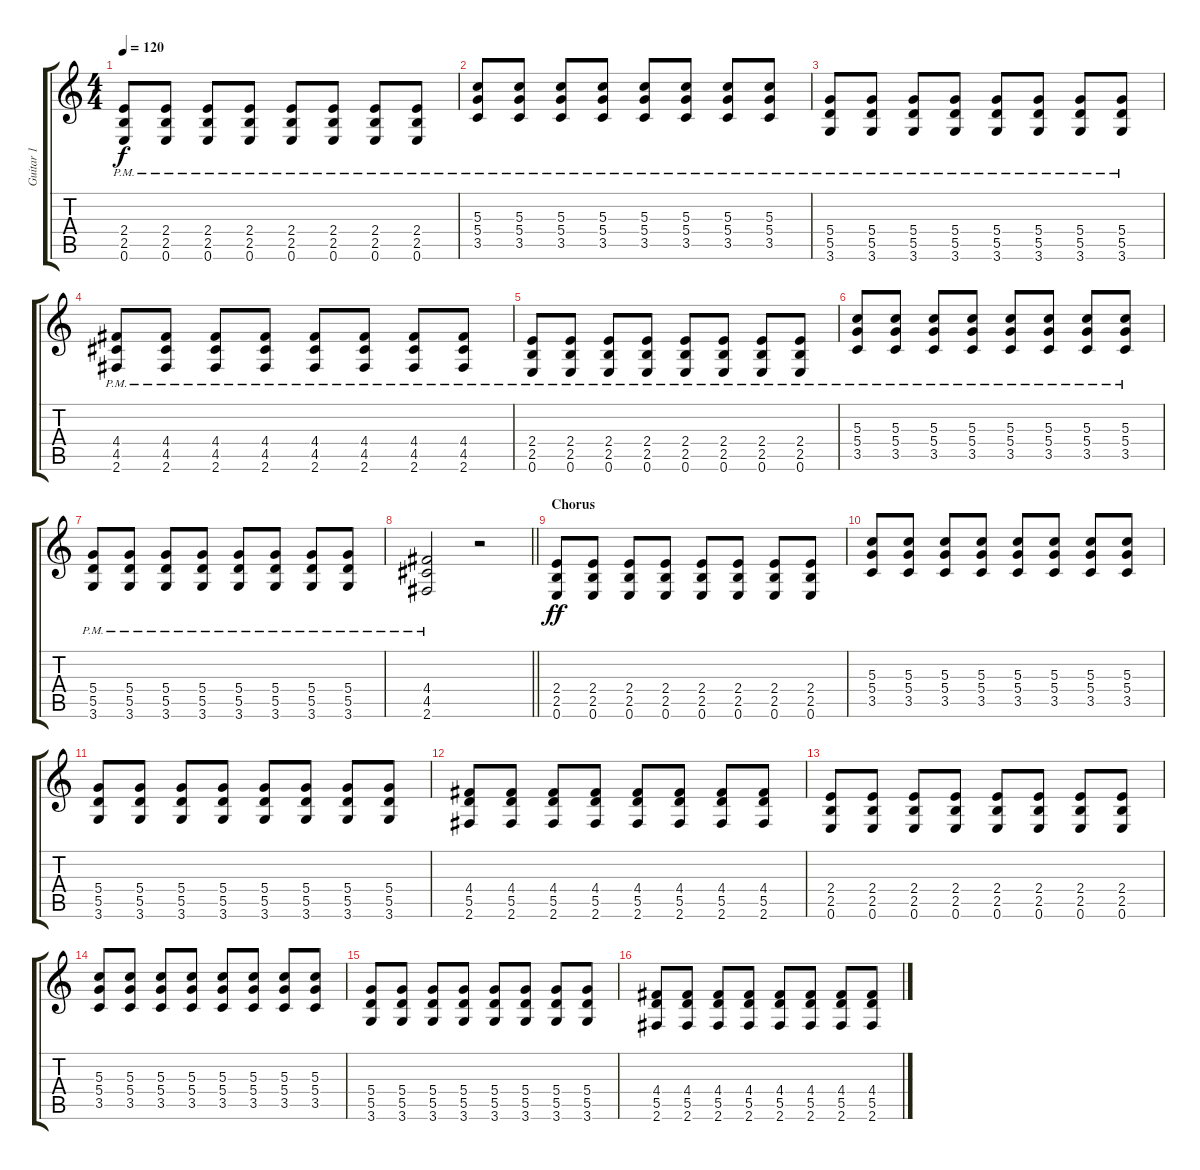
\track ("Guitar 1" "Guitar 1") {instrument distortionguitar}
\staff {score tabs}
\tuning (E4 B3 G3 D3 A2 E2) {hide}
\ts (4 4)
\tempo 120
\clef g2
\ks c
(2.4{pm} 2.5{pm} 0.6{pm}).8{dy f} (2.4{pm} 2.5{pm} 0.6{pm}).8 (2.4{pm} 2.5{pm} 0.6{pm}).8 (2.4{pm} 2.5{pm} 0.6{pm}).8 (2.4{pm} 2.5{pm} 0.6{pm}).8 (2.4{pm} 2.5{pm} 0.6{pm}).8 (2.4{pm} 2.5{pm} 0.6{pm}).8 (2.4{pm} 2.5{pm} 0.6{pm}).8 |
(5.3{pm} 5.4{pm} 3.5{pm}).8 (5.3{pm} 5.4{pm} 3.5{pm}).8 (5.3{pm} 5.4{pm} 3.5{pm}).8 (5.3{pm} 5.4{pm} 3.5{pm}).8 (5.3{pm} 5.4{pm} 3.5{pm}).8 (5.3{pm} 5.4{pm} 3.5{pm}).8 (5.3{pm} 5.4{pm} 3.5{pm}).8 (5.3{pm} 5.4{pm} 3.5{pm}).8 |
(5.4{pm} 5.5{pm} 3.6{pm}).8 (5.4{pm} 5.5{pm} 3.6{pm}).8 (5.4{pm} 5.5{pm} 3.6{pm}).8 (5.4{pm} 5.5{pm} 3.6{pm}).8 (5.4{pm} 5.5{pm} 3.6{pm}).8 (5.4{pm} 5.5{pm} 3.6{pm}).8 (5.4{pm} 5.5{pm} 3.6{pm}).8 (5.4{pm} 5.5{pm} 3.6{pm}).8 |
(4.4{pm} 4.5{pm} 2.6{pm}).8 (4.4{pm} 4.5{pm} 2.6{pm}).8 (4.4{pm} 4.5{pm} 2.6{pm}).8 (4.4{pm} 4.5{pm} 2.6{pm}).8 (4.4{pm} 4.5{pm} 2.6{pm}).8 (4.4{pm} 4.5{pm} 2.6{pm}).8 (4.4{pm} 4.5{pm} 2.6{pm}).8 (4.4{pm} 4.5{pm} 2.6{pm}).8 |
(2.4{pm} 2.5{pm} 0.6{pm}).8 (2.4{pm} 2.5{pm} 0.6{pm}).8 (2.4{pm} 2.5{pm} 0.6{pm}).8 (2.4{pm} 2.5{pm} 0.6{pm}).8 (2.4{pm} 2.5{pm} 0.6{pm}).8 (2.4{pm} 2.5{pm} 0.6{pm}).8 (2.4{pm} 2.5{pm} 0.6{pm}).8 (2.4{pm} 2.5{pm} 0.6{pm}).8 |
(5.3{pm} 5.4{pm} 3.5{pm}).8 (5.3{pm} 5.4{pm} 3.5{pm}).8 (5.3{pm} 5.4{pm} 3.5{pm}).8 (5.3{pm} 5.4{pm} 3.5{pm}).8 (5.3{pm} 5.4{pm} 3.5{pm}).8 (5.3{pm} 5.4{pm} 3.5{pm}).8 (5.3{pm} 5.4{pm} 3.5{pm}).8 (5.3{pm} 5.4{pm} 3.5{pm}).8 |
(5.4{pm} 5.5{pm} 3.6{pm}).8 (5.4{pm} 5.5{pm} 3.6{pm}).8 (5.4{pm} 5.5{pm} 3.6{pm}).8 (5.4{pm} 5.5{pm} 3.6{pm}).8 (5.4{pm} 5.5{pm} 3.6{pm}).8 (5.4{pm} 5.5{pm} 3.6{pm}).8 (5.4{pm} 5.5{pm} 3.6{pm}).8 (5.4{pm} 5.5{pm} 3.6{pm}).8 |
\barLineRight lightlight
(4.4{pm} 4.5{pm} 2.6{pm}).2 r.2 |
\section ("" "Chorus")
(2.4 2.5 0.6).8{dy ff} (2.4 2.5 0.6).8 (2.4 2.5 0.6).8 (2.4 2.5 0.6).8 (2.4 2.5 0.6).8 (2.4 2.5 0.6).8 (2.4 2.5 0.6).8 (2.4 2.5 0.6).8 |
(5.3 5.4 3.5).8 (5.3 5.4 3.5).8 (5.3 5.4 3.5).8 (5.3 5.4 3.5).8 (5.3 5.4 3.5).8 (5.3 5.4 3.5).8 (5.3 5.4 3.5).8 (5.3 5.4 3.5).8 |
(5.4 5.5 3.6).8 (5.4 5.5 3.6).8 (5.4 5.5 3.6).8 (5.4 5.5 3.6).8 (5.4 5.5 3.6).8 (5.4 5.5 3.6).8 (5.4 5.5 3.6).8 (5.4 5.5 3.6).8 |
(4.4 5.5 2.6).8 (4.4 5.5 2.6).8 (4.4 5.5 2.6).8 (4.4 5.5 2.6).8 (4.4 5.5 2.6).8 (4.4 5.5 2.6).8 (4.4 5.5 2.6).8 (4.4 5.5 2.6).8 |
(2.4 2.5 0.6).8 (2.4 2.5 0.6).8 (2.4 2.5 0.6).8 (2.4 2.5 0.6).8 (2.4 2.5 0.6).8 (2.4 2.5 0.6).8 (2.4 2.5 0.6).8 (2.4 2.5 0.6).8 |
(5.3 5.4 3.5).8 (5.3 5.4 3.5).8 (5.3 5.4 3.5).8 (5.3 5.4 3.5).8 (5.3 5.4 3.5).8 (5.3 5.4 3.5).8 (5.3 5.4 3.5).8 (5.3 5.4 3.5).8 |
(5.4 5.5 3.6).8 (5.4 5.5 3.6).8 (5.4 5.5 3.6).8 (5.4 5.5 3.6).8 (5.4 5.5 3.6).8 (5.4 5.5 3.6).8 (5.4 5.5 3.6).8 (5.4 5.5 3.6).8 |
(4.4 5.5 2.6).8 (4.4 5.5 2.6).8 (4.4 5.5 2.6).8 (4.4 5.5 2.6).8 (4.4 5.5 2.6).8 (4.4 5.5 2.6).8 (4.4 5.5 2.6).8 (4.4 5.5 2.6).8
